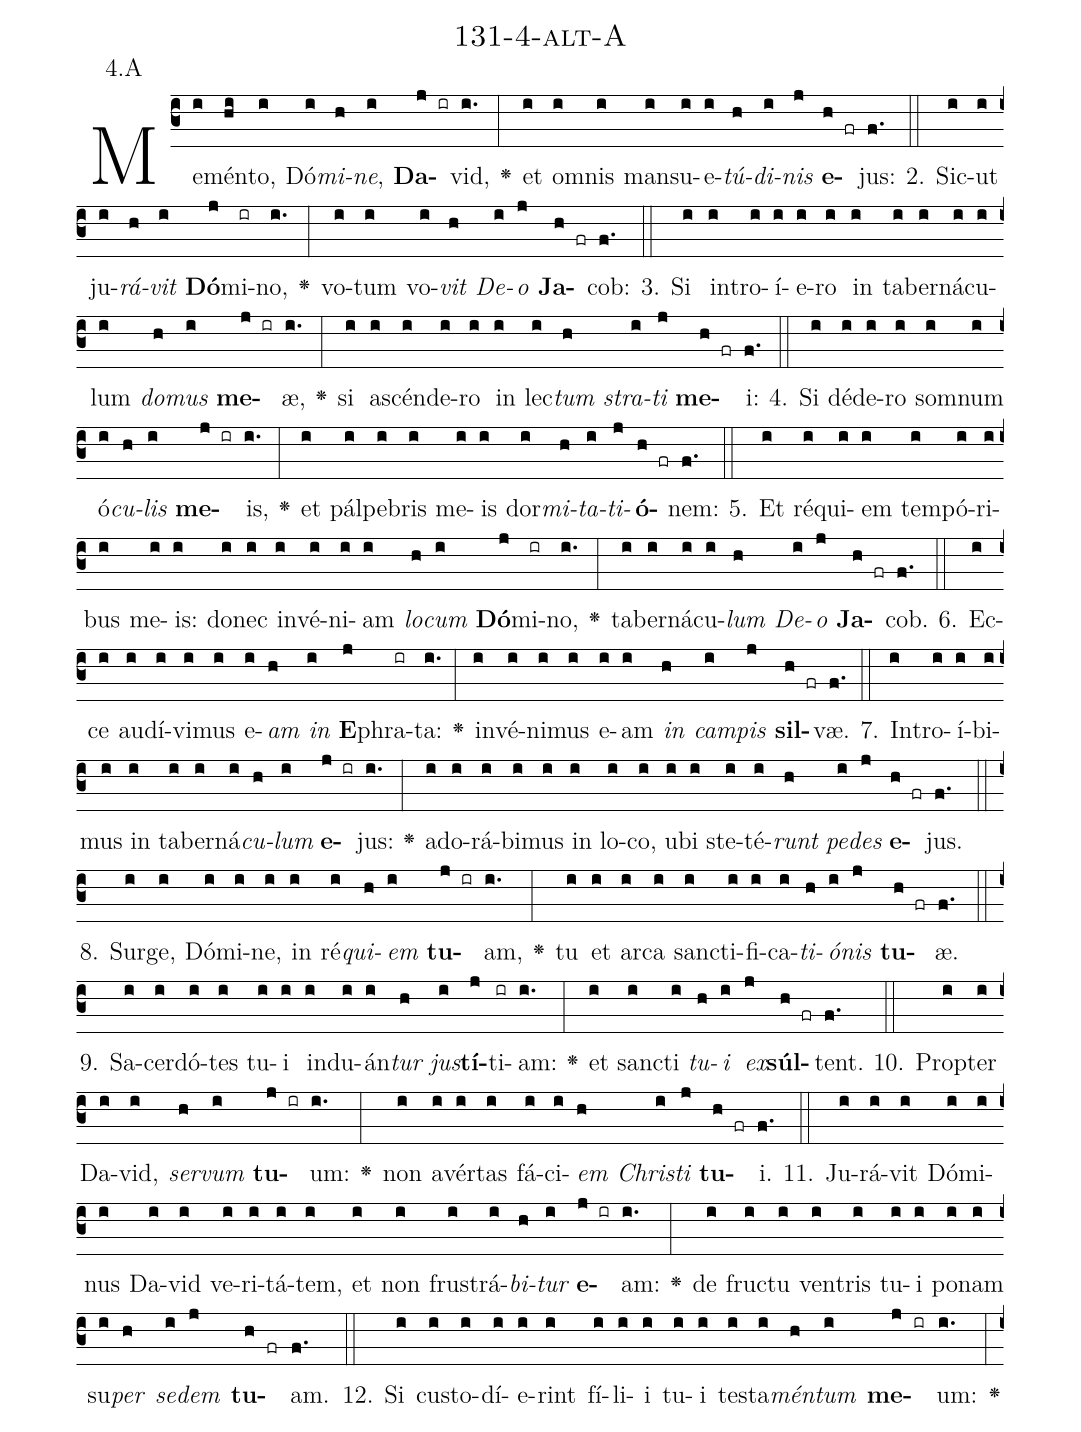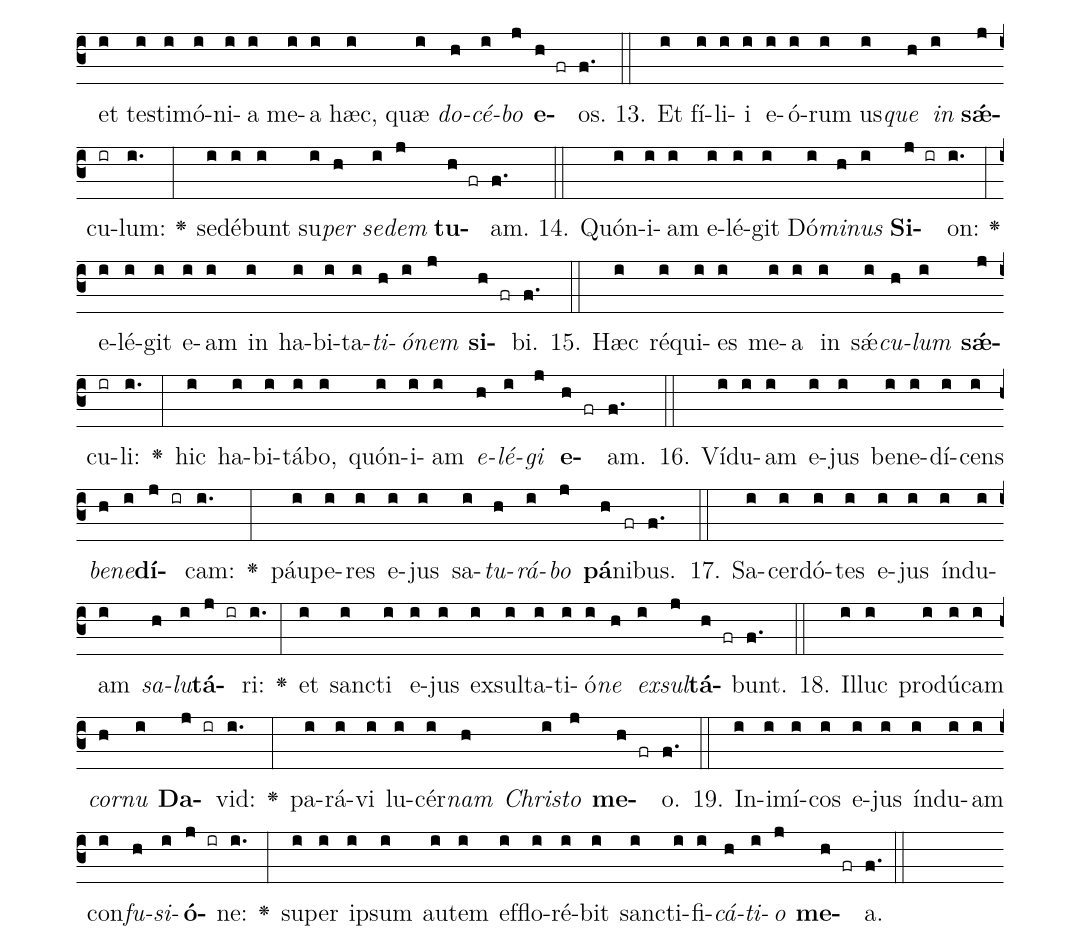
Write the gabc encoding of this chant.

name: 131-4-alt-A;
annotation: 4.A;
%%
(c3)Me(i)mén(hi)to,(i) Dó(i)<i>mi</i>(h)<i>ne</i>,(i) <b>Da</b>(j ir)vid,(i.) <v>\greheightstar</v>(:) et(i) om(i)nis(i) man(i)su(i)e(i)<i>tú</i>(h)<i>di</i>(i)<i>nis</i>(j) <b>e</b>(h fr)jus:(f.) (::)
2. Sic(i)ut(i) ju(i)<i>rá</i>(h)<i>vit</i>(i) <b>Dó</b>(j)mi(ir)no,(i.) <v>\greheightstar</v>(:) vo(i)tum(i) vo(i)<i>vit</i>(h) <i>De</i>(i)<i>o</i>(j) <b>Ja</b>(h fr)cob:(f.) (::)
3. Si(i) in(i)tro(i)í(i)e(i)ro(i) in(i) ta(i)ber(i)ná(i)cu(i)lum(i) <i>do</i>(h)<i>mus</i>(i) <b>me</b>(j ir)æ,(i.) <v>\greheightstar</v>(:) si(i) a(i)scén(i)de(i)ro(i) in(i) lec(i)<i>tum</i>(h) <i>stra</i>(i)<i>ti</i>(j) <b>me</b>(h fr)i:(f.) (::)
4. Si(i) dé(i)de(i)ro(i) som(i)num(i) ó(i)<i>cu</i>(h)<i>lis</i>(i) <b>me</b>(j ir)is,(i.) <v>\greheightstar</v>(:) et(i) pál(i)pe(i)bris(i) me(i)is(i) dor(i)<i>mi</i>(h)<i>ta</i>(i)<i>ti</i>(j)<b>ó</b>(h fr)nem:(f.) (::)
5. Et(i) ré(i)qui(i)em(i) tem(i)pó(i)ri(i)bus(i) me(i)is:(i) do(i)nec(i) in(i)vé(i)ni(i)am(i) <i>lo</i>(h)<i>cum</i>(i) <b>Dó</b>(j)mi(ir)no,(i.) <v>\greheightstar</v>(:) ta(i)ber(i)ná(i)cu(i)<i>lum</i>(h) <i>De</i>(i)<i>o</i>(j) <b>Ja</b>(h fr)cob.(f.) (::)
6. Ec(i)ce(i) au(i)dí(i)vi(i)mus(i) e(i)<i>am</i>(h) <i>in</i>(i) <b>E</b>(j)phra(ir)ta:(i.) <v>\greheightstar</v>(:) in(i)vé(i)ni(i)mus(i) e(i)am(i) <i>in</i>(h) <i>cam</i>(i)<i>pis</i>(j) <b>sil</b>(h fr)væ.(f.) (::)
7. In(i)tro(i)í(i)bi(i)mus(i) in(i) ta(i)ber(i)ná(i)<i>cu</i>(h)<i>lum</i>(i) <b>e</b>(j ir)jus:(i.) <v>\greheightstar</v>(:) ad(i)o(i)rá(i)bi(i)mus(i) in(i) lo(i)co,(i) u(i)bi(i) ste(i)té(i)<i>runt</i>(h) <i>pe</i>(i)<i>des</i>(j) <b>e</b>(h fr)jus.(f.) (::)
8. Sur(i)ge,(i) Dó(i)mi(i)ne,(i) in(i) ré(i)<i>qui</i>(h)<i>em</i>(i) <b>tu</b>(j ir)am,(i.) <v>\greheightstar</v>(:) tu(i) et(i) ar(i)ca(i) sanc(i)ti(i)fi(i)ca(i)<i>ti</i>(h)<i>ó</i>(i)<i>nis</i>(j) <b>tu</b>(h fr)æ.(f.) (::)
9. Sa(i)cer(i)dó(i)tes(i) tu(i)i(i) ind(i)u(i)án(i)<i>tur</i>(h) <i>jus</i>(i)<b>tí</b>(j)ti(ir)am:(i.) <v>\greheightstar</v>(:) et(i) sanc(i)ti(i) <i>tu</i>(h)<i>i</i>(i) <i>ex</i>(j)<b>súl</b>(h fr)tent.(f.) (::)
10. Prop(i)ter(i) Da(i)vid,(i) <i>ser</i>(h)<i>vum</i>(i) <b>tu</b>(j ir)um:(i.) <v>\greheightstar</v>(:) non(i) a(i)vér(i)tas(i) fá(i)ci(i)<i>em</i>(h) <i>Chris</i>(i)<i>ti</i>(j) <b>tu</b>(h fr)i.(f.) (::)
11. Ju(i)rá(i)vit(i) Dó(i)mi(i)nus(i) Da(i)vid(i) ve(i)ri(i)tá(i)tem,(i) et(i) non(i) frus(i)trá(i)<i>bi</i>(h)<i>tur</i>(i) <b>e</b>(j ir)am:(i.) <v>\greheightstar</v>(:) de(i) fruc(i)tu(i) ven(i)tris(i) tu(i)i(i) po(i)nam(i) su(i)<i>per</i>(h) <i>se</i>(i)<i>dem</i>(j) <b>tu</b>(h fr)am.(f.) (::)
12. Si(i) cus(i)to(i)dí(i)e(i)rint(i) fí(i)li(i)i(i) tu(i)i(i) tes(i)ta(i)<i>mén</i>(h)<i>tum</i>(i) <b>me</b>(j ir)um:(i.) <v>\greheightstar</v>(:) et(i) tes(i)ti(i)mó(i)ni(i)a(i) me(i)a(i) hæc,(i) quæ(i) <i>do</i>(h)<i>cé</i>(i)<i>bo</i>(j) <b>e</b>(h fr)os.(f.) (::)
13. Et(i) fí(i)li(i)i(i) e(i)ó(i)rum(i) us(i)<i>que</i>(h) <i>in</i>(i) <b>sǽ</b>(j)cu(ir)lum:(i.) <v>\greheightstar</v>(:) se(i)dé(i)bunt(i) su(i)<i>per</i>(h) <i>se</i>(i)<i>dem</i>(j) <b>tu</b>(h fr)am.(f.) (::)
14. Quón(i)i(i)am(i) e(i)lé(i)git(i) Dó(i)<i>mi</i>(h)<i>nus</i>(i) <b>Si</b>(j ir)on:(i.) <v>\greheightstar</v>(:) e(i)lé(i)git(i) e(i)am(i) in(i) ha(i)bi(i)ta(i)<i>ti</i>(h)<i>ó</i>(i)<i>nem</i>(j) <b>si</b>(h fr)bi.(f.) (::)
15. Hæc(i) ré(i)qui(i)es(i) me(i)a(i) in(i) sǽ(i)<i>cu</i>(h)<i>lum</i>(i) <b>sǽ</b>(j)cu(ir)li:(i.) <v>\greheightstar</v>(:) hic(i) ha(i)bi(i)tá(i)bo,(i) quón(i)i(i)am(i) <i>e</i>(h)<i>lé</i>(i)<i>gi</i>(j) <b>e</b>(h fr)am.(f.) (::)
16. Ví(i)du(i)am(i) e(i)jus(i) be(i)ne(i)dí(i)cens(i) <i>be</i>(h)<i>ne</i>(i)<b>dí</b>(j ir)cam:(i.) <v>\greheightstar</v>(:) páu(i)pe(i)res(i) e(i)jus(i) sa(i)<i>tu</i>(h)<i>rá</i>(i)<i>bo</i>(j) <b>pá</b>(h)ni(fr)bus.(f.) (::)
17. Sa(i)cer(i)dó(i)tes(i) e(i)jus(i) índ(i)u(i)am(i) <i>sa</i>(h)<i>lu</i>(i)<b>tá</b>(j ir)ri:(i.) <v>\greheightstar</v>(:) et(i) sanc(i)ti(i) e(i)jus(i) ex(i)sul(i)ta(i)ti(i)ó(i)<i>ne</i>(h) <i>ex</i>(i)<i>sul</i>(j)<b>tá</b>(h fr)bunt.(f.) (::)
18. Il(i)luc(i) pro(i)dú(i)cam(i) <i>cor</i>(h)<i>nu</i>(i) <b>Da</b>(j ir)vid:(i.) <v>\greheightstar</v>(:) pa(i)rá(i)vi(i) lu(i)cér(i)<i>nam</i>(h) <i>Chris</i>(i)<i>to</i>(j) <b>me</b>(h fr)o.(f.) (::)
19. In(i)i(i)mí(i)cos(i) e(i)jus(i) índ(i)u(i)am(i) con(i)<i>fu</i>(h)<i>si</i>(i)<b>ó</b>(j ir)ne:(i.) <v>\greheightstar</v>(:) su(i)per(i) ip(i)sum(i) au(i)tem(i) ef(i)flo(i)ré(i)bit(i) sanc(i)ti(i)fi(i)<i>cá</i>(h)<i>ti</i>(i)<i>o</i>(j) <b>me</b>(h fr)a.(f.) (::)
